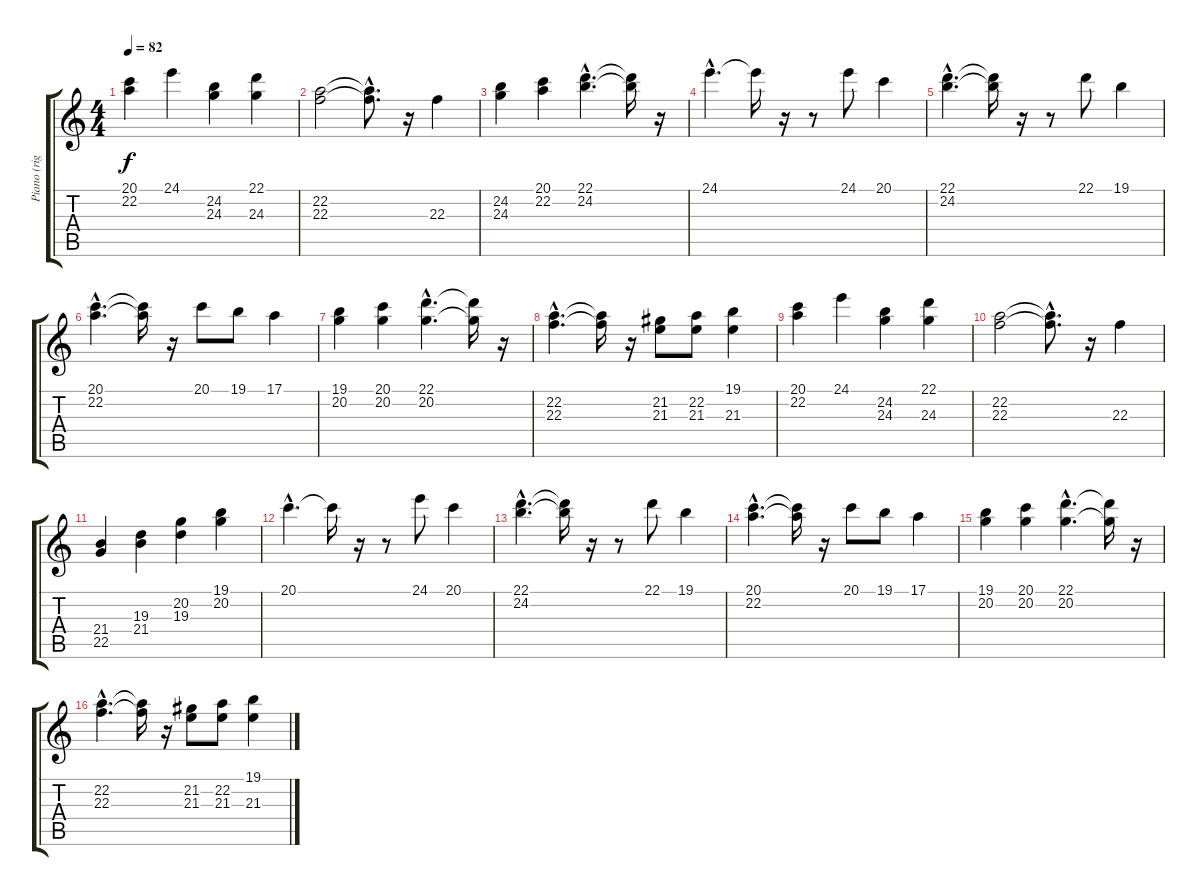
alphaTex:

\track ("Piano (right)" "Piano (rig") {instrument acousticgrandpiano}
\staff {score tabs}
\tuning (E4 B3 G3 D3 A2 E2) {hide}
\ts (4 4)
\tempo 82
\clef g2
\ks c
(20.1 22.2).4{dy f} 24.1.4 (24.2 24.3).4 (22.1 24.3).4 |
(22.2 22.3).2 (22.2{hac t} 22.3{hac t}).8{d} r.16 22.3.4 |
(24.2 24.3).4 (20.1 22.2).4 (22.1{hac} 24.2{hac}).4{d} (22.1{t} 24.2{t}).16 r.16 |
24.1{hac}.4{d} 24.1{t}.16 r.16 r.8 24.1.8 20.1.4 |
(22.1{hac} 24.2{hac}).4{d} (22.1{t} 24.2{t}).16 r.16 r.8 22.1.8 19.1.4 |
(20.1{hac} 22.2{hac}).4{d} (20.1{t} 22.2{t}).16 r.16 20.1.8 19.1.8 17.1.4 |
(19.1 20.2).4 (20.1 20.2).4 (22.1{hac} 20.2{hac}).4{d} (22.1{t} 20.2{t}).16 r.16 |
(22.2{hac} 22.3{hac}).4{d} (22.2{t} 22.3{t}).16 r.16 (21.2 21.3).8 (22.2 21.3).8 (19.1 21.3).4 |
(20.1 22.2).4 24.1.4 (24.2 24.3).4 (22.1 24.3).4 |
(22.2 22.3).2 (22.2{hac t} 22.3{hac t}).8{d} r.16 22.3.4 |
(21.4 22.5).4 (19.3 21.4).4 (20.2 19.3).4 (19.1 20.2).4 |
20.1{hac}.4{d} 20.1{t}.16 r.16 r.8 24.1.8 20.1.4 |
(22.1{hac} 24.2{hac}).4{d} (22.1{t} 24.2{t}).16 r.16 r.8 22.1.8 19.1.4 |
(20.1{hac} 22.2{hac}).4{d} (20.1{t} 22.2{t}).16 r.16 20.1.8 19.1.8 17.1.4 |
(19.1 20.2).4 (20.1 20.2).4 (22.1{hac} 20.2{hac}).4{d} (22.1{t} 20.2{t}).16 r.16 |
(22.2{hac} 22.3{hac}).4{d} (22.2{t} 22.3{t}).16 r.16 (21.2 21.3).8 (22.2 21.3).8 (19.1 21.3).4
